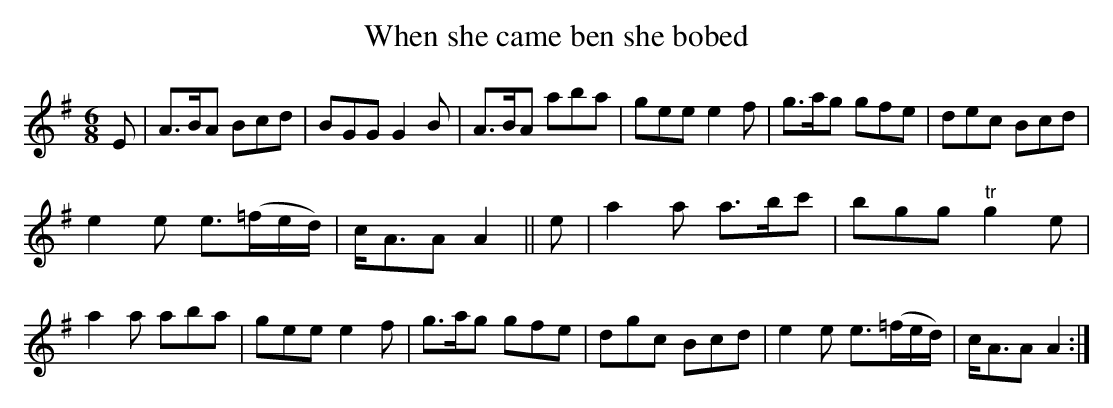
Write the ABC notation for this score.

X:1
T:When she came ben she bobed
M:6/8
K:A dorian
E|\
A>BA Bcd| BGG G2B| A>BA aba| gee e2f|\
g>ag gfe| dec Bcd|
e2e e3/2(=f/e/d/)| c<AA A2||\
e|\
a2a a>bc'| bgg "tr"g2e|
a2a aba| gee e2f|\
g>ag gfe| dgc Bcd| e2e e3/2(=f/e/d/)| c<AA A2:|
